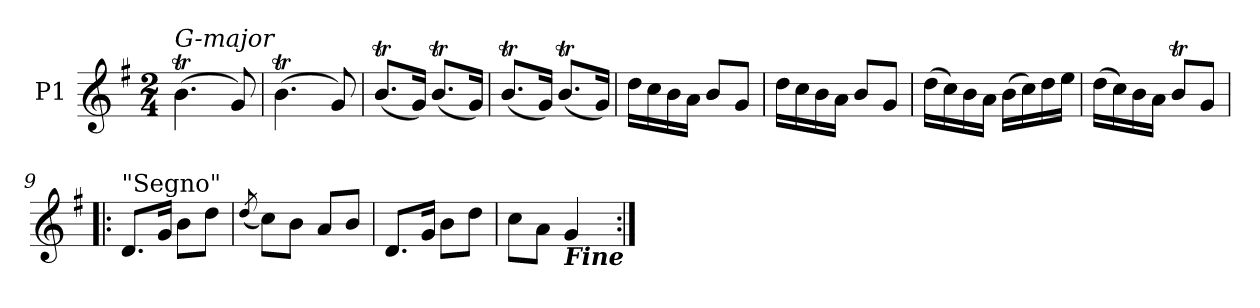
**kern
*part1
*staff1
*I"P1
*clefG2
*k[f#]
*G:
*M2/4
=1
!LO:TX:a:i:t=G-major
(4.bt
8g)
=2
(4.bt
8g)
=3
(8.btL
16gJk)
(8.btL
16gJk)
=4
(8.btL
16gJk)
(8.btL
16gJk)
=5
16ddLL
16cc
16b
16aJJ
8bL
8gJ
=6
16ddLL
16cc
16b
16aJJ
8bL
8gJ
=7
(16ddLL
16cc)
16b
16aJJ
(16bLL
16cc)
16dd
16eeJJ
=8
(16ddLL
16cc)
16b
16aJJ
8btL
8gJ
=9!|:
!LO:TX:a:t="Segno"
8.dL
16gJk
8bL
8ddJ
=10
(8qdd/
8ccL)
8bJ
8aL
8bJ
=11
8.dL
16gJk
8bL
8ddJ
=12
8ccL
8aJ
!LO:TX:b:Bi:t=Fine
4g
=:|!
*-
